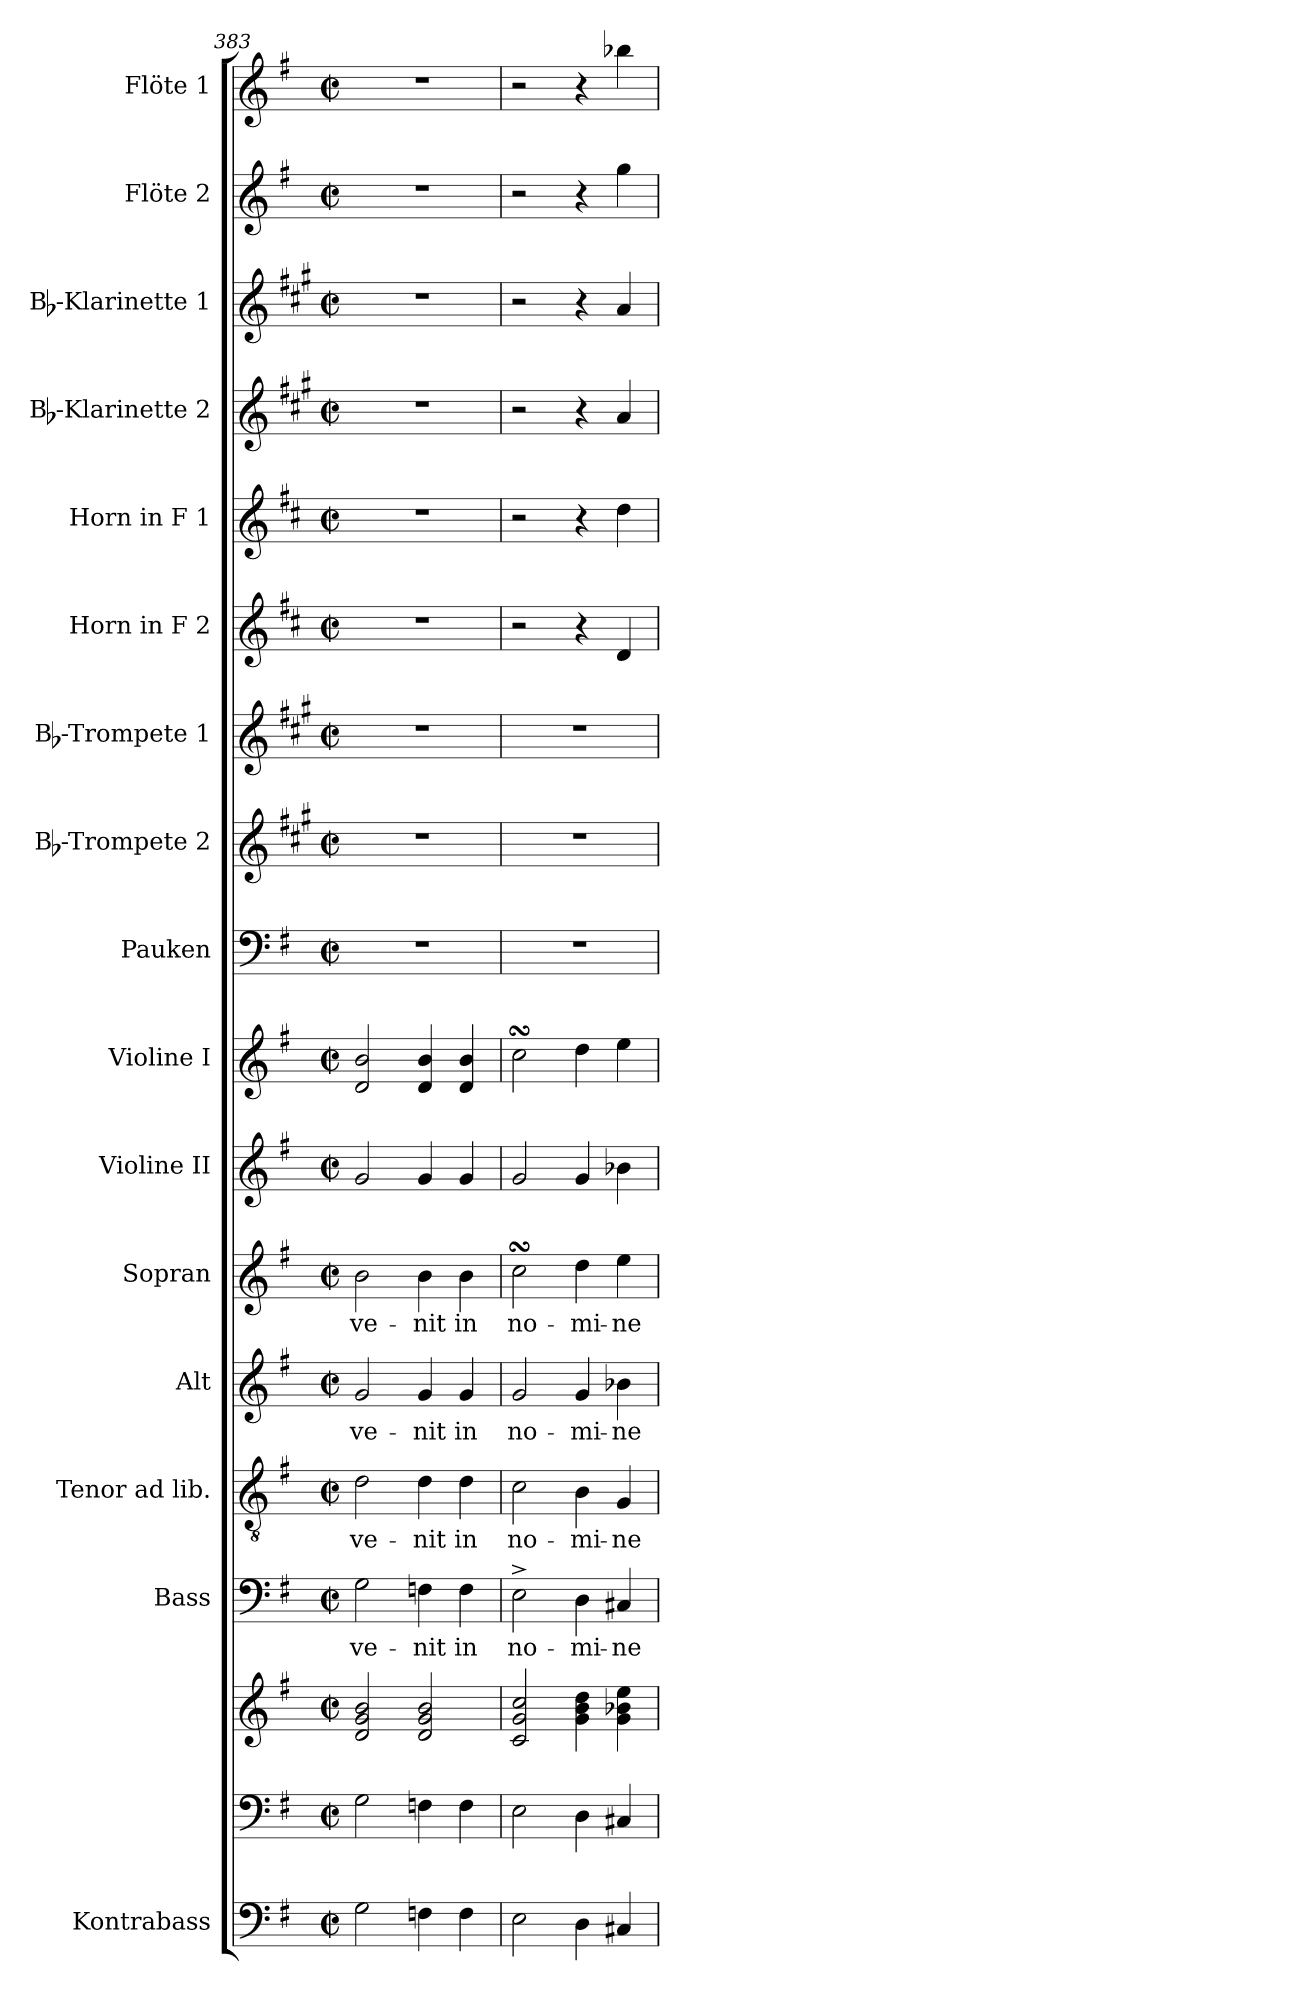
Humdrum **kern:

**kern	**kern	**kern	**kern	**text	**kern	**text	**kern	**text	**kern	**text	**kern	**kern	**kern	**kern	**kern	**kern	**kern	**kern	**kern	**kern	**kern
*part17	*part16	*part16	*part15	*part15	*part14	*part14	*part13	*part13	*part12	*part12	*part11	*part10	*part9	*part8	*part7	*part6	*part5	*part4	*part3	*part2	*part1
*staff18	*staff17	*staff16	*staff15	*staff15	*staff14	*staff14	*staff13	*staff13	*staff12	*staff12	*staff11	*staff10	*staff9	*staff8	*staff7	*staff6	*staff5	*staff4	*staff3	*staff2	*staff1
*I"Kontrabass	*	*	*I"Bass	*	*I"Tenor ad lib.	*	*I"Alt	*	*I"Sopran	*	*I"Violine II	*I"Violine I	*I"Pauken	*I"Bb-Trompete 2	*I"Bb-Trompete 1	*I"Horn in F 2	*I"Horn in F 1	*I"Bb-Klarinette 2	*I"Bb-Klarinette 1	*I"Flöte 2	*I"Flöte 1
*I'Kb.	*	*	*I'B.	*	*I'T.	*	*I'A.	*	*I'S.	*	*I'Vl. II	*I'Vl. I	*I'Pk.	*I'Bb Trp. 2	*I'Bb Trp. 1	*	*	*I'Bb Kl. 2	*I'Bb Kl. 1	*I'Fl. 2	*I'Fl. 1
!!LO:PB:g=z
*clefF4	*clefF4	*clefG2	*clefF4	*	*clefGv2	*	*clefG2	*	*clefG2	*	*clefG2	*clefG2	*clefF4	*clefG2	*clefG2	*clefG2	*clefG2	*clefG2	*clefG2	*clefG2	*clefG2
*ITrd7c12	*	*	*	*	*	*	*	*	*	*	*	*	*	*ITrd1c2	*ITrd1c2	*ITrd4c7	*ITrd4c7	*ITrd1c2	*ITrd1c2	*	*
*k[f#]	*k[f#]	*k[f#]	*k[f#]	*	*k[f#]	*	*k[f#]	*	*k[f#]	*	*k[f#]	*k[f#]	*k[f#]	*k[f#]	*k[f#]	*k[f#]	*k[f#]	*k[f#]	*k[f#]	*k[f#]	*k[f#]
*G:	*G:	*G:	*G:	*	*G:	*	*G:	*	*G:	*	*G:	*G:	*G:	*G:	*G:	*G:	*G:	*G:	*G:	*G:	*G:
*M2/2	*M2/2	*M2/2	*M2/2	*	*M2/2	*	*M2/2	*	*M2/2	*	*M2/2	*M2/2	*M2/2	*M2/2	*M2/2	*M2/2	*M2/2	*M2/2	*M2/2	*M2/2	*M2/2
*met(c|)	*met(c|)	*met(c|)	*met(c|)	*	*met(c|)	*	*met(c|)	*	*met(c|)	*	*met(c|)	*met(c|)	*met(c|)	*met(c|)	*met(c|)	*met(c|)	*met(c|)	*met(c|)	*met(c|)	*met(c|)	*met(c|)
=383	=383	=383	=383	=383	=383	=383	=383	=383	=383	=383	=383	=383	=383	=383	=383	=383	=383	=383	=383	=383	=383
!	!	!	!	!LO:LY:b	!	!LO:LY:b	!	!LO:LY:b	!	!LO:LY:b	!	!	!	!	!	!	!	!	!	!	!
2GG\	2G\	2d/ 2g/ 2b/	2G\	ve-	2d\	ve-	2g/	ve-	2b\	ve-	2g/	2d/ 2b/	1r	1r	1r	1r	1r	1r	1r	1r	1r
!	!	!	!	!LO:LY:b	!	!LO:LY:b	!	!LO:LY:b	!	!LO:LY:b	!	!	!	!	!	!	!	!	!	!	!
4FFn\	4Fn\	2d/ 2g/ 2b/	4Fn\	-nit	4d\	-nit	4g/	-nit	4b\	-nit	4g/	4d/ 4b/	.	.	.	.	.	.	.	.	.
!	!	!	!	!LO:LY:b	!	!LO:LY:b	!	!LO:LY:b	!	!LO:LY:b	!	!	!	!	!	!	!	!	!	!	!
4FF\	4F\	.	4F\	in	4d\	in	4g/	in	4b\	in	4g/	4d/ 4b/	.	.	.	.	.	.	.	.	.
=384	=384	=384	=384	=384	=384	=384	=384	=384	=384	=384	=384	=384	=384	=384	=384	=384	=384	=384	=384	=384	=384
!	!	!	!	!LO:LY:b	!	!LO:LY:b	!	!LO:LY:b	!	!LO:LY:b	!	!	!	!	!	!	!	!	!	!	!
2EE\	2E\	2c/ 2g/ 2cc/	2E^>\	no-	2c\	no-	2g/	no-	2ccsSSs\	no-	2g/	2ccsSSs\	1r	1r	1r	2r	2r	2r	2r	2r	2r
!	!	!	!	!LO:LY:b	!	!LO:LY:b	!	!LO:LY:b	!	!LO:LY:b	!	!	!	!	!	!	!	!	!	!	!
4DD\	4D\	4g\ 4b\ 4dd\	4D\	-mi-	4B\	-mi-	4g/	-mi-	4dd\	-mi-	4g/	4dd\	.	.	.	4r	4r	4r	4r	4r	4r
!	!	!	!	!LO:LY:b	!	!LO:LY:b	!	!LO:LY:b	!	!LO:LY:b	!	!	!	!	!	!	!	!	!	!	!
4CC#X/	4C#X/	4g\ 4b-X\ 4ee\	4C#X/	-ne	4G/	-ne	4b-X\	-ne	4ee\	-ne	4b-X\	4ee\	.	.	.	4G/	4g\	4g/	4g/	4gg\	4bb-X\
=	=	=	=	=	=	=	=	=	=	=	=	=	=	=	=	=	=	=	=	=	=
*-	*-	*-	*-	*-	*-	*-	*-	*-	*-	*-	*-	*-	*-	*-	*-	*-	*-	*-	*-	*-	*-
